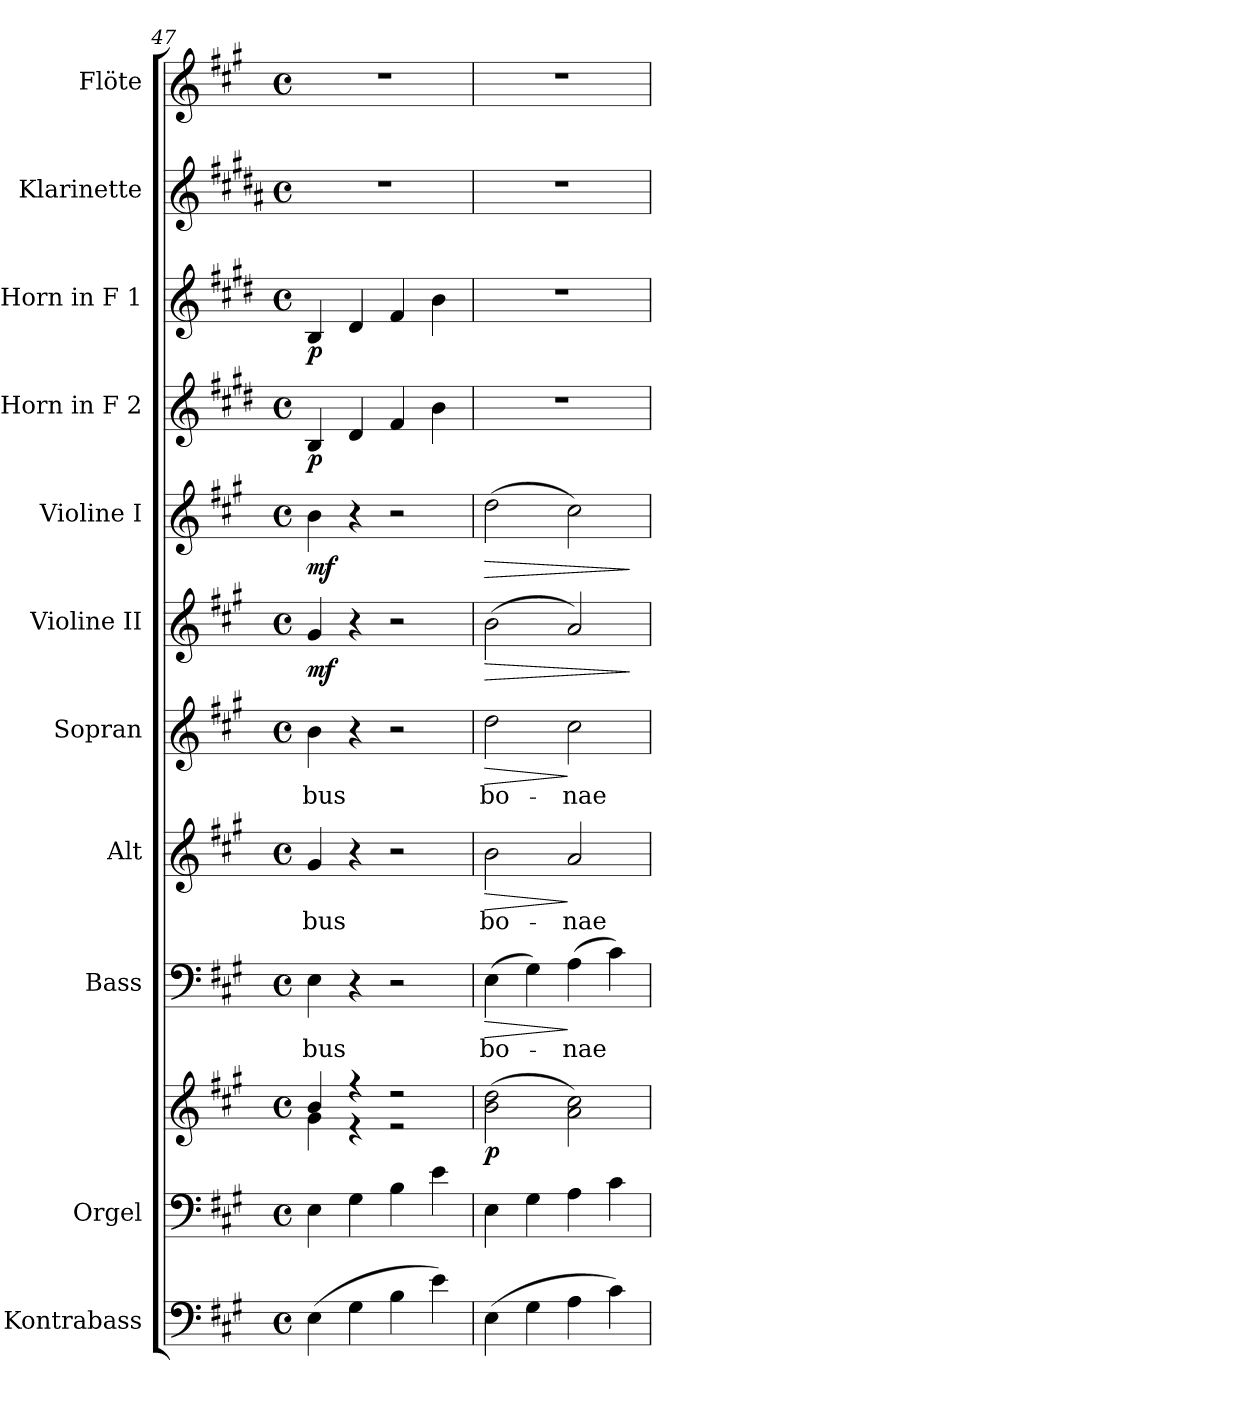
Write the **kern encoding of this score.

**kern	**kern	**kern	**dynam	**kern	**text	**dynam	**kern	**text	**dynam	**kern	**text	**dynam	**kern	**dynam	**kern	**dynam	**kern	**dynam	**kern	**dynam	**kern	**kern
*part11	*part10	*part10	*part10	*part9	*part9	*part9	*part8	*part8	*part8	*part7	*part7	*part7	*part6	*part6	*part5	*part5	*part4	*part4	*part3	*part3	*part2	*part1
*staff12	*staff11	*staff10	*staff10/11	*staff9	*staff9	*staff9	*staff8	*staff8	*staff8	*staff7	*staff7	*staff7	*staff6	*staff6	*staff5	*staff5	*staff4	*staff4	*staff3	*staff3	*staff2	*staff1
*I"Kontrabass	*I"Orgel	*	*	*I"Bass	*	*	*I"Alt	*	*	*I"Sopran	*	*	*I"Violine II	*	*I"Violine I	*	*I"Horn in F 2	*	*I"Horn in F 1	*	*I"Klarinette	*I"Flöte
*I'Kb.	*I'Org.	*	*	*I'B.	*	*	*I'A.	*	*	*I'S.	*	*	*I'Vl. II	*	*I'Vl. I	*	*	*	*	*	*I'Kl.	*I'Fl.
*clefF4	*clefF4	*clefG2	*	*clefF4	*	*	*clefG2	*	*	*clefG2	*	*	*clefG2	*	*clefG2	*	*clefG2	*	*clefG2	*	*clefG2	*clefG2
*ITrd7c12	*	*	*	*	*	*	*	*	*	*	*	*	*	*	*	*	*ITrd4c7	*	*ITrd4c7	*	*ITrd1c2	*
*k[f#c#g#]	*k[f#c#g#]	*k[f#c#g#]	*	*k[f#c#g#]	*	*	*k[f#c#g#]	*	*	*k[f#c#g#]	*	*	*k[f#c#g#]	*	*k[f#c#g#]	*	*k[f#c#g#]	*	*k[f#c#g#]	*	*k[f#c#g#]	*k[f#c#g#]
*A:	*A:	*A:	*	*A:	*	*	*A:	*	*	*A:	*	*	*A:	*	*A:	*	*A:	*	*A:	*	*A:	*A:
*M4/4	*M4/4	*M4/4	*	*M4/4	*	*	*M4/4	*	*	*M4/4	*	*	*M4/4	*	*M4/4	*	*M4/4	*	*M4/4	*	*M4/4	*M4/4
*met(c)	*met(c)	*met(c)	*	*met(c)	*	*	*met(c)	*	*	*met(c)	*	*	*met(c)	*	*met(c)	*	*met(c)	*	*met(c)	*	*met(c)	*met(c)
=47	=47	=47	=47	=47	=47	=47	=47	=47	=47	=47	=47	=47	=47	=47	=47	=47	=47	=47	=47	=47	=47	=47
*	*	*^	*	*	*	*	*	*	*	*	*	*	*	*	*	*	*	*	*	*	*	*
!	!	!	!	!	!	!LO:LY:b	!	!	!LO:LY:b	!	!	!LO:LY:b	!	!	!LO:DY:b	!	!LO:DY:b	!	!LO:DY:b	!	!LO:DY:b	!	!
(>4EE\	4E\	4b/	4g#\	.	4E\	-bus	.	4g#/	-bus	.	4b\	-bus	.	4g#/	mf	4b\	mf	4E/	p	4E/	p	1r	1r
4GG#\	4G#\	4r	4r	.	4r	.	.	4r	.	.	4r	.	.	4r	.	4r	.	4G#/	.	4G#/	.	.	.
4BB\	4B\	2r	2r	.	2r	.	.	2r	.	.	2r	.	.	2r	.	2r	.	4B/	.	4B/	.	.	.
4E\)	4e\	.	.	.	.	.	.	.	.	.	.	.	.	.	.	.	.	4e\	.	4e\	.	.	.
*	*	*v	*v	*	*	*	*	*	*	*	*	*	*	*	*	*	*	*	*	*	*	*	*
=48	=48	=48	=48	=48	=48	=48	=48	=48	=48	=48	=48	=48	=48	=48	=48	=48	=48	=48	=48	=48	=48	=48
!	!	!	!LO:DY:b	!	!LO:LY:b	!LO:HP:b	!	!LO:LY:b	!LO:HP:b	!	!LO:LY:b	!LO:HP:b	!	!LO:HP:b	!	!LO:HP:b	!	!	!	!	!	!
(>4EE\	4E\	(>2b\ 2dd\	p	(>4E\	bo-	>	2b\	bo-	>	2dd\	bo-	>	(>2b\	>	(>2dd\	>	1r	.	1r	.	1r	1r
4GG#\	4G#\	.	.	4G#\)	.	.	.	.	.	.	.	.	.	.	.	.	.	.	.	.	.	.
!	!	!	!	!	!LO:LY:b	!	!	!LO:LY:b	!	!	!LO:LY:b	!	!	!	!	!	!	!	!	!	!	!
4AA\	4A\	2a\ 2cc#\)	.	(>4A\	-nae	]	2a/	-nae	]	2cc#\	-nae	]	2a/)	.	2cc#\)	.	.	.	.	.	.	.
4C#\)	4c#\	.	.	4c#\)	.	.	.	.	.	.	.	.	.	.	.	.	.	.	.	.	.	.
.	.	.	.	.	.	.	.	.	.	.	.	.	.	]	.	]	.	.	.	.	.	.
=	=	=	=	=	=	=	=	=	=	=	=	=	=	=	=	=	=	=	=	=	=	=
*-	*-	*-	*-	*-	*-	*-	*-	*-	*-	*-	*-	*-	*-	*-	*-	*-	*-	*-	*-	*-	*-	*-
